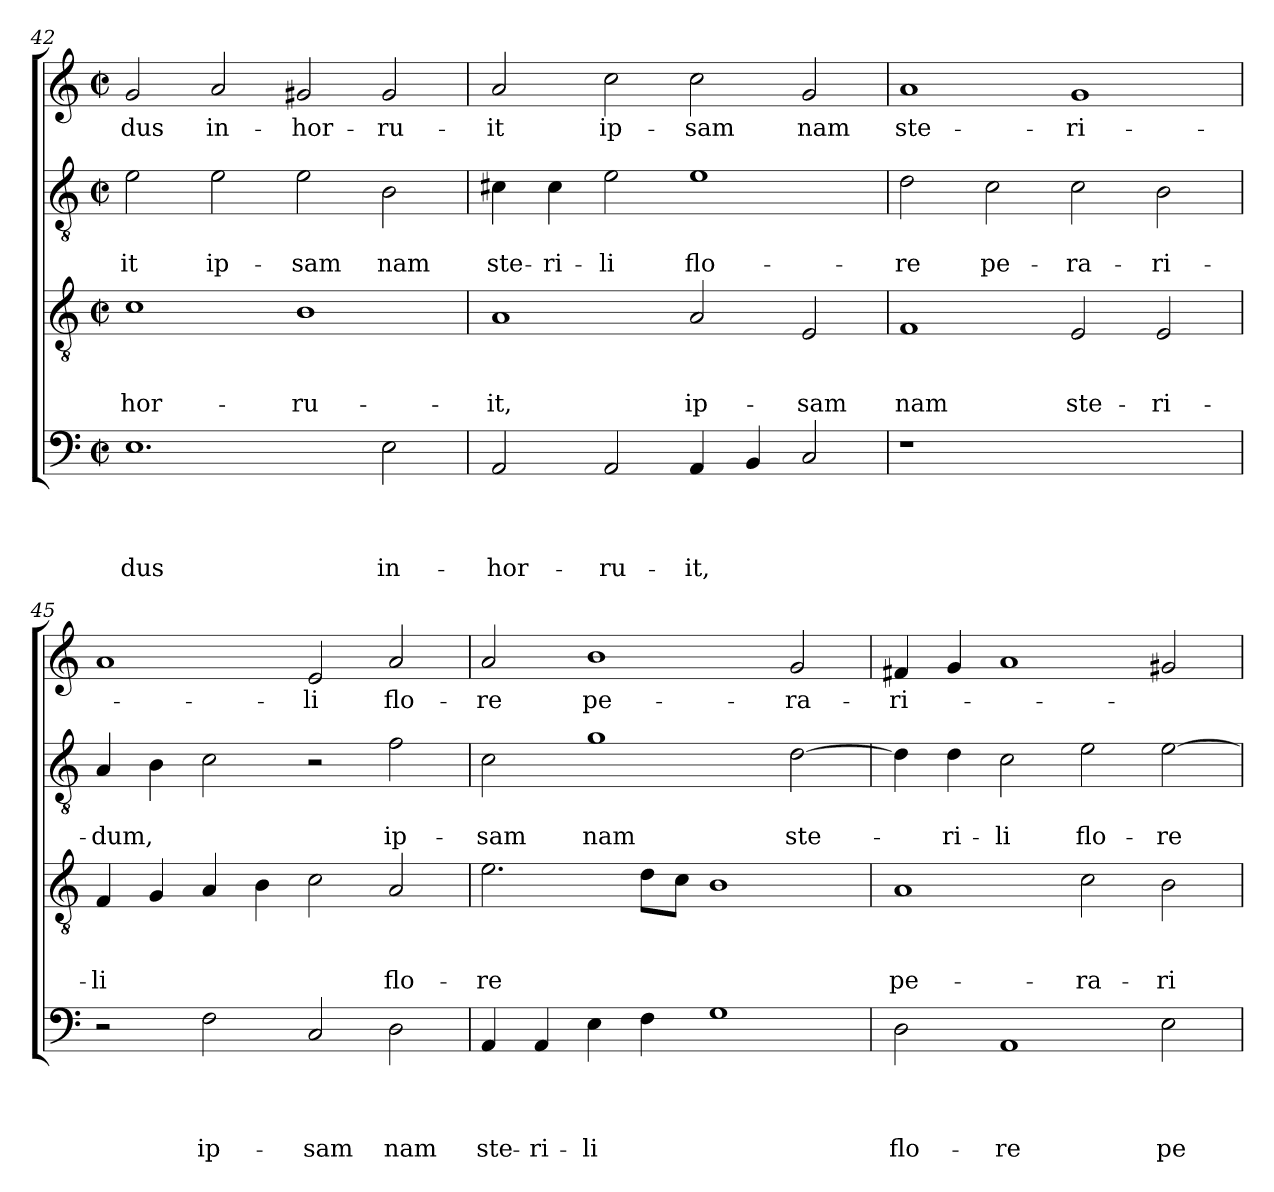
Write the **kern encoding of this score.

**kern	**text	**text	**text	**text	**kern	**text	**text	**text	**kern	**text	**text	**kern	**text
*part4	*part4	*part4	*part4	*part4	*part3	*part3	*part3	*part3	*part2	*part2	*part2	*part1	*part1
*staff4	*staff4	*staff4	*staff4	*staff4	*staff3	*staff3	*staff3	*staff3	*staff2	*staff2	*staff2	*staff1	*staff1
*clefF4	*	*	*	*	*clefGv2	*	*	*	*clefGv2	*	*	*clefG2	*
*k[]	*	*	*	*	*k[]	*	*	*	*k[]	*	*	*k[]	*
*C:	*	*	*	*	*C:	*	*	*	*C:	*	*	*C:	*
*M2/2	*	*	*	*	*M2/2	*	*	*	*M2/2	*	*	*M2/2	*
*met(c|)	*	*	*	*	*met(c|)	*	*	*	*met(c|)	*	*	*met(c|)	*
=42	=42	=42	=42	=42	=42	=42	=42	=42	=42	=42	=42	=42	=42
!	!	!	!	!LO:LY:b	!	!	!	!LO:LY:b	!	!	!LO:LY:b	!	!LO:LY:b
1.E	.	.	.	-dus	1c	.	.	-hor-	2e\	.	-it	2g/	-dus
!	!	!	!	!	!	!	!	!	!	!	!LO:LY:b	!	!LO:LY:b
.	.	.	.	.	.	.	.	.	2e\	.	ip-	2a/	in-
!	!	!	!	!	!	!	!	!LO:LY:b	!	!	!LO:LY:b	!	!LO:LY:b
.	.	.	.	.	1B	.	.	-ru-	2e\	.	-sam	2g#X/	-hor-
!	!	!	!	!LO:LY:b	!	!	!	!	!	!	!LO:LY:b	!	!LO:LY:b
2E\	.	.	.	in-	.	.	.	.	2B\	.	nam	2g#/	-ru-
=43	=43	=43	=43	=43	=43	=43	=43	=43	=43	=43	=43	=43	=43
!	!	!	!	!LO:LY:b	!	!	!	!LO:LY:b	!	!	!LO:LY:b	!	!LO:LY:b
2AA/	.	.	.	-hor-	1A	.	.	-it,	4c#X\	.	ste-	2a/	-it
!	!	!	!	!	!	!	!	!	!	!	!LO:LY:b	!	!
.	.	.	.	.	.	.	.	.	4c#\	.	-ri-	.	.
!	!	!	!	!LO:LY:b	!	!	!	!	!	!	!LO:LY:b	!	!LO:LY:b
2AA/	.	.	.	-ru-	.	.	.	.	2e\	.	-li	2cc\	ip-
!	!	!	!	!LO:LY:b	!	!	!	!LO:LY:b	!	!	!LO:LY:b	!	!LO:LY:b
4AA/	.	.	.	-it,	2A/	.	.	ip-	1e	.	flo-	2cc\	-sam
4BB/	.	.	.	.	.	.	.	.	.	.	.	.	.
!	!	!	!	!	!	!	!	!LO:LY:b	!	!	!	!	!LO:LY:b
2C/	.	.	.	.	2E/	.	.	-sam	.	.	.	2g/	nam
=44	=44	=44	=44	=44	=44	=44	=44	=44	=44	=44	=44	=44	=44
!	!	!	!	!	!	!	!	!LO:LY:b	!	!	!LO:LY:b	!	!LO:LY:b
1r	.	.	.	.	1F	.	.	nam	2d\	.	-re	1a	ste-
!	!	!	!	!	!	!	!	!	!	!	!LO:LY:b	!	!
.	.	.	.	.	.	.	.	.	2c\	.	pe-	.	.
!	!	!	!	!	!	!	!	!LO:LY:b	!	!	!LO:LY:b	!	!LO:LY:b
1ryy	.	.	.	.	2E/	.	.	ste-	2c\	.	-ra-	1g	-ri-
!	!	!	!	!	!	!	!	!LO:LY:b	!	!	!LO:LY:b	!	!
.	.	.	.	.	2E/	.	.	-ri-	2B\	.	-ri-	.	.
=45	=45	=45	=45	=45	=45	=45	=45	=45	=45	=45	=45	=45	=45
!	!	!	!	!	!	!	!	!LO:LY:b	!	!	!LO:LY:b	!	!
2r	.	.	.	.	4F/	.	.	-li	4A/	.	-dum,	1a	.
.	.	.	.	.	4G/	.	.	.	4B\	.	.	.	.
!	!	!	!	!LO:LY:b	!	!	!	!	!	!	!	!	!
2F\	.	.	.	ip-	4A/	.	.	.	2c\	.	.	.	.
.	.	.	.	.	4B\	.	.	.	.	.	.	.	.
!	!	!	!	!LO:LY:b	!	!	!	!	!	!	!	!	!LO:LY:b
2C/	.	.	.	-sam	2c\	.	.	.	2r	.	.	2e/	-li
!	!	!	!	!LO:LY:b	!	!	!	!LO:LY:b	!	!	!LO:LY:b	!	!LO:LY:b
2D\	.	.	.	nam	2A/	.	.	flo-	2f\	.	ip-	2a/	flo-
!!LO:LB:g=z
=46	=46	=46	=46	=46	=46	=46	=46	=46	=46	=46	=46	=46	=46
!	!	!	!	!LO:LY:b	!	!	!	!LO:LY:b	!	!	!LO:LY:b	!	!LO:LY:b
4AA/	.	.	.	ste-	2.e\	.	.	-re	2c\	.	-sam	2a/	-re
!	!	!	!	!LO:LY:b	!	!	!	!	!	!	!	!	!
4AA/	.	.	.	-ri-	.	.	.	.	.	.	.	.	.
!	!	!	!	!LO:LY:b	!	!	!	!	!	!	!LO:LY:b	!	!LO:LY:b
4E\	.	.	.	-li	.	.	.	.	1g	.	nam	1b	pe-
4F\	.	.	.	.	8d\L	.	.	.	.	.	.	.	.
.	.	.	.	.	8c\J	.	.	.	.	.	.	.	.
1G	.	.	.	.	1B	.	.	.	.	.	.	.	.
!	!	!	!	!	!	!	!	!	!	!	!LO:LY:b	!	!LO:LY:b
.	.	.	.	.	.	.	.	.	[2d\	.	ste-	2g/	-ra-
=47	=47	=47	=47	=47	=47	=47	=47	=47	=47	=47	=47	=47	=47
!	!	!	!	!LO:LY:b	!	!	!	!LO:LY:b	!	!	!	!	!LO:LY:b
2D\	.	.	.	flo-	1A	.	.	pe-	4d\]	.	.	4f#X/	-ri-
!	!	!	!	!	!	!	!	!	!	!	!LO:LY:b	!	!
.	.	.	.	.	.	.	.	.	4d\	.	-ri-	4g/	.
!	!	!	!	!LO:LY:b	!	!	!	!	!	!	!LO:LY:b	!	!
1AA	.	.	.	-re	.	.	.	.	2c\	.	-li	1a	.
!	!	!	!	!	!	!	!	!LO:LY:b	!	!	!LO:LY:b	!	!
.	.	.	.	.	2c\	.	.	-ra-	2e\	.	flo-	.	.
!	!	!	!	!LO:LY:b	!	!	!	!LO:LY:b	!	!	!LO:LY:b	!	!
2E\	.	.	.	pe-	2B\	.	.	-ri-	[2e\	.	-re	2g#X/	.
=	=	=	=	=	=	=	=	=	=	=	=	=	=
*-	*-	*-	*-	*-	*-	*-	*-	*-	*-	*-	*-	*-	*-
